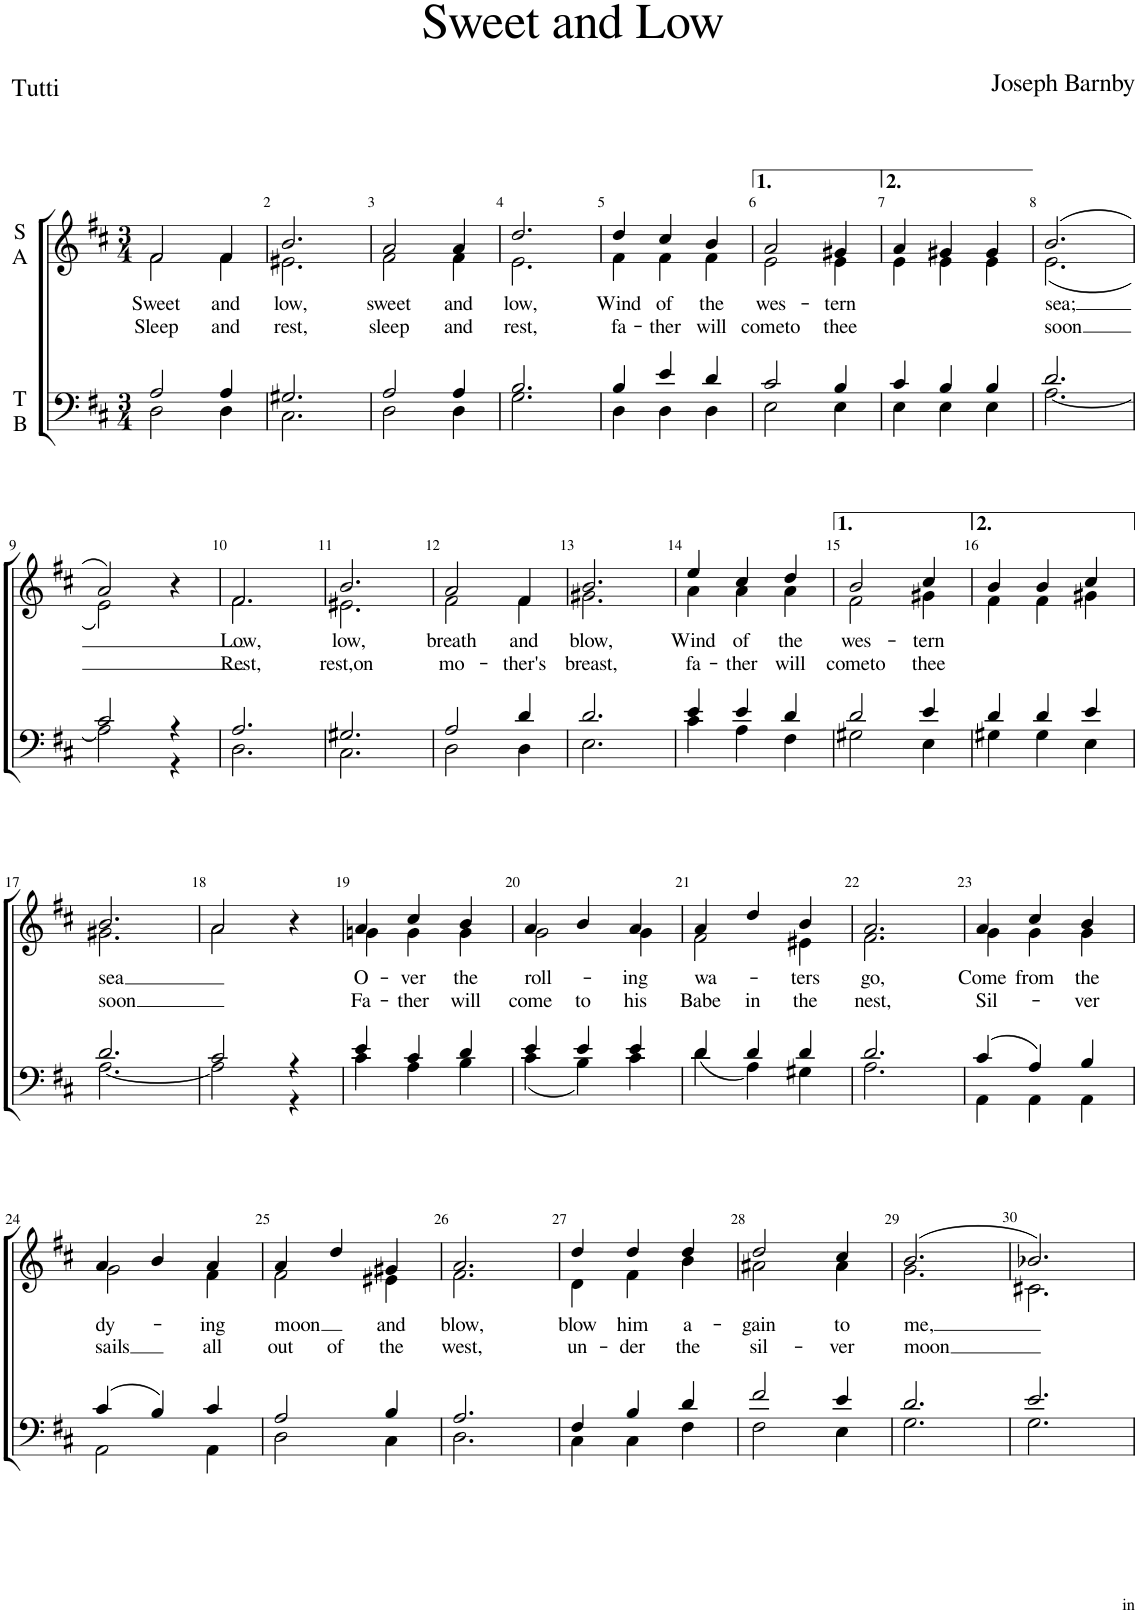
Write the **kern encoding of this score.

**kern	**kern	**text	**text
*part2	*part1	*part1	*part1
*staff2	*staff1	*staff1	*staff1
*I"T B	*I"S A	*	*
*clefF4	*clefG2	*	*
*k[f#c#]	*k[f#c#]	*	*
*M3/4	*M3/4	*	*
=1	=1	=1	=1
*^	*	*	*
!	!	!	!LO:LY:b	!LO:LY:b
*	*	*^	*	*
2A/	2D\	2f#/	2f#\	Sweet	Sleep
!	!	!	!	!LO:LY:b	!LO:LY:b
4A/	4D\	4f#/	4f#\	and	and
=2	=2	=2	=2	=2	=2
!	!	!	!	!LO:LY:b	!LO:LY:b
2.G#X/	2.C#\	2.b/	2.e#X\	low,	rest,
=3	=3	=3	=3	=3	=3
!	!	!	!	!LO:LY:b	!LO:LY:b
2A/	2D\	2a/	2f#\	sweet	sleep
!	!	!	!	!LO:LY:b	!LO:LY:b
4A/	4D\	4a/	4f#\	and	and
=4	=4	=4	=4	=4	=4
!	!	!	!	!LO:LY:b	!LO:LY:b
2.B/	2.G\	2.dd/	2.e\	low,	rest,
=5	=5	=5	=5	=5	=5
!	!	!	!	!LO:LY:b	!LO:LY:b
4B/	4D\	4dd/	4f#\	Wind	fa-
!	!	!	!	!LO:LY:b	!LO:LY:b
4e/	4D\	4cc#/	4f#\	of	-ther
!	!	!	!	!LO:LY:b	!LO:LY:b
4d/	4D\	4b/	4f#\	the	will
=6	=6	=6	=6	=6	=6
!	!	!	!	!LO:LY:b	!LO:LY:b
2c#/	2E\	2a/	2e\	wes-	cometo
!	!	!	!	!LO:LY:b	!LO:LY:b
4B/	4E\	4g#X/	4e\	-tern	thee
=7	=7	=7	=7	=7	=7
4c#/	4E\	4a/	4e\	.	.
4B/	4E\	4g#X/	4e\	.	.
4B/	4E\	4g#/	4e\	.	.
=8	=8	=8	=8	=8	=8
!	!	!	!	!LO:LY:b	!LO:LY:b
2.d/	[2.A\	(2.b/	(2.e\	sea;	soon
!!LO:LB:g=z	!!
=9	=9	=9	=9	=9	=9
2c#/	2A\]	2a/)	2e\)	.	.
4r	4r	4r	4ryy	.	.
=10	=10	=10	=10	=10	=10
!	!	!	!	!LO:LY:b	!LO:LY:b
2.A/	2.D\	2.f#/	2.f#\	Low,	Rest,
=11	=11	=11	=11	=11	=11
!	!	!	!	!LO:LY:b	!LO:LY:b
2.G#X/	2.C#\	2.b/	2.e#X\	low,	rest,on
=12	=12	=12	=12	=12	=12
!	!	!	!	!LO:LY:b	!LO:LY:b
2A/	2D\	2a/	2f#\	breath	mo-
!	!	!	!	!LO:LY:b	!LO:LY:b
4d/	4D\	4f#/	4f#\	and	-ther's
=13	=13	=13	=13	=13	=13
!	!	!	!	!LO:LY:b	!LO:LY:b
2.d/	2.E\	2.b/	2.g#X\	blow,	breast,
=14	=14	=14	=14	=14	=14
!	!	!	!	!LO:LY:b	!LO:LY:b
4e/	4c#\	4ee/	4a\	Wind	fa-
!	!	!	!	!LO:LY:b	!LO:LY:b
4e/	4A\	4cc#/	4a\	of	-ther
!	!	!	!	!LO:LY:b	!LO:LY:b
4d/	4F#\	4dd/	4a\	the	will
=15	=15	=15	=15	=15	=15
!	!	!	!	!LO:LY:b	!LO:LY:b
2d/	2G#X\	2b/	2f#\	wes-	cometo
!	!	!	!	!LO:LY:b	!LO:LY:b
4e/	4E\	4cc#/	4g#X\	-tern	thee
=16	=16	=16	=16	=16	=16
4d/	4G#X\	4b/	4f#\	.	.
4d/	4G#\	4b/	4f#\	.	.
4e/	4E\	4cc#/	4g#X\	.	.
!!LO:LB:g=z	!!
=17	=17	=17	=17	=17	=17
!	!	!	!	!LO:LY:b	!LO:LY:b
2.d/	[2.A\	2.b/	2.g#X\	sea	soon
=18	=18	=18	=18	=18	=18
2c#/	2A\]	2a/	2a\	.	.
4r	4r	4r	4ryy	.	.
=19	=19	=19	=19	=19	=19
!	!	!	!	!LO:LY:b	!LO:LY:b
4e/	4c#\	4a/	4gn\	O-	Fa-
!	!	!	!	!LO:LY:b	!LO:LY:b
4c#/	4A\	4cc#/	4g\	-ver	-ther
!	!	!	!	!LO:LY:b	!LO:LY:b
4d/	4B\	4b/	4g\	the	will
=20	=20	=20	=20	=20	=20
!	!	!	!	!LO:LY:b	!LO:LY:b
4e/	(4c#\	4a/	2g\	roll-	come
!	!	!	!	!	!LO:LY:b
4e/	4B\)	4b/	.	.	to
!	!	!	!	!LO:LY:b	!LO:LY:b
4e/	4c#\	4a/	4g\	-ing	his
=21	=21	=21	=21	=21	=21
!	!	!	!	!LO:LY:b	!LO:LY:b
(4d/	4d\	4a/	2f#\	wa-	Babe
!	!	!	!	!	!LO:LY:b
4d/	4A\)	4dd/	.	.	in
!	!	!	!	!LO:LY:b	!LO:LY:b
4d/	4G#X\	4b/	4e#X\	-ters	the
=22	=22	=22	=22	=22	=22
!	!	!	!	!LO:LY:b	!LO:LY:b
2.d/	2.A\	2.a/	2.f#\	go,	nest,
=23	=23	=23	=23	=23	=23
!	!	!	!	!LO:LY:b	!LO:LY:b
(4c#/	4AA\	4a/	4g\	Come	Sil-
!	!	!	!	!LO:LY:b	!
4A/)	4AA\	4cc#/	4g\	from	.
!	!	!	!	!LO:LY:b	!LO:LY:b
4B/	4AA\	4b/	4g\	the	-ver
!!LO:LB:g=z	!!
=24	=24	=24	=24	=24	=24
!	!	!	!	!LO:LY:b	!LO:LY:b
(4c#/	2AA\	4a/	2g\	dy-	sails
4B/)	.	4b/	.	.	.
!	!	!	!	!LO:LY:b	!LO:LY:b
4c#/	4AA\	4a/	4f#\	-ing	all
=25	=25	=25	=25	=25	=25
!	!	!	!	!LO:LY:b	!LO:LY:b
2A/	2D\	4a/	2f#\	moon	out
!	!	!	!	!	!LO:LY:b
.	.	4dd/	.	.	of
!	!	!	!	!LO:LY:b	!LO:LY:b
4B/	4C#\	4g#X/	4e#X\	and	the
=26	=26	=26	=26	=26	=26
!	!	!	!	!LO:LY:b	!LO:LY:b
2.A/	2.D\	2.a/	2.f#\	blow,	west,
=27	=27	=27	=27	=27	=27
!	!	!	!	!LO:LY:b	!LO:LY:b
4F#/	4C#\	4dd/	4d\	blow	un-
!	!	!	!	!LO:LY:b	!LO:LY:b
4B/	4C#\	4dd/	4f#\	him	-der
!	!	!	!	!LO:LY:b	!LO:LY:b
4d/	4F#\	4dd/	4b\	a-	the
=28	=28	=28	=28	=28	=28
!	!	!	!	!LO:LY:b	!LO:LY:b
2f#/	2F#\	2dd/	2a#X\	-gain	sil-
!	!	!	!	!LO:LY:b	!LO:LY:b
4e/	4E\	4cc#/	4a#\	to	-ver
=29	=29	=29	=29	=29	=29
!	!	!	!	!LO:LY:b	!LO:LY:b
2.d/	2.G\	(2.b/	2.g\	me,	moon
=30	=30	=30	=30	=30	=30
2.e/	2.G\	2.b-X/)	2.c#X\	.	.
*v	*v	*	*	*	*
*	*v	*v	*	*
=	=	=	=
*-	*-	*-	*-
